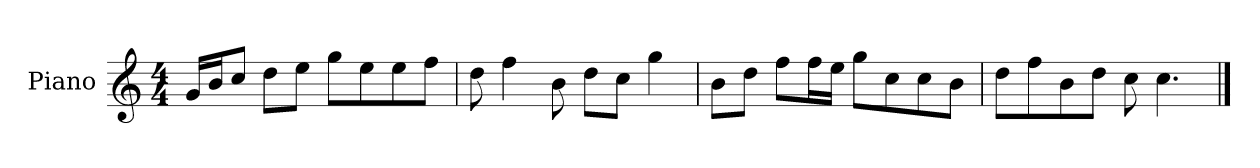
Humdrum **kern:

**kern
*part1
*staff1
*I"Piano
*I'P-no
*clefG2
*k[]
*M4/4
*MM90
=1
16g/LL
16b/J
8cc/J
8dd\L
8ee\J
8gg\L
8ee\
8ee\
8ff\J
=2
8dd\
4ff\
8b\
8dd\L
8cc\J
4gg\
=3
8b\L
8dd\J
8ff\L
16ff\L
16ee\JJ
8gg\L
8cc\
8cc\
8b\J
=4
8dd\L
8ff\
8b\
8dd\J
8cc\
4.cc\
==
*-
